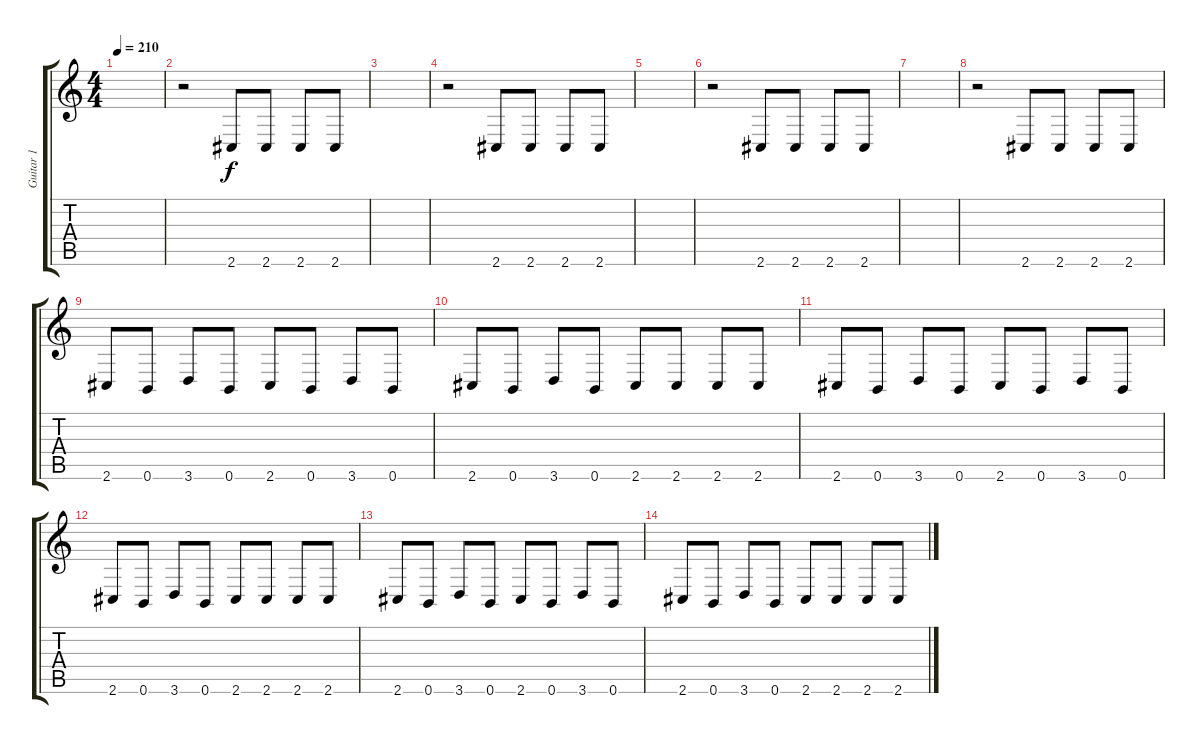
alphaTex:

\track ("Guitar 1" "Guitar 1") {instrument distortionguitar}
\staff {score tabs}
\tuning (Db4 Ab3 E3 B2 Gb2 B1) {hide}
\ts (4 4)
\tempo 210
\clef g2
\ks c
|
r.2 2.6.8 2.6.8 2.6.8 2.6.8 |
|
r.2 2.6.8 2.6.8 2.6.8 2.6.8 |
|
r.2 2.6.8 2.6.8 2.6.8 2.6.8 |
|
r.2 2.6.8 2.6.8 2.6.8 2.6.8 |
2.6.8 0.6.8 3.6.8 0.6.8 2.6.8 0.6.8 3.6.8 0.6.8 |
2.6.8 0.6.8 3.6.8 0.6.8 2.6.8 2.6.8 2.6.8 2.6.8 |
2.6.8 0.6.8 3.6.8 0.6.8 2.6.8 0.6.8 3.6.8 0.6.8 |
2.6.8 0.6.8 3.6.8 0.6.8 2.6.8 2.6.8 2.6.8 2.6.8 |
2.6.8 0.6.8 3.6.8 0.6.8 2.6.8 0.6.8 3.6.8 0.6.8 |
2.6.8 0.6.8 3.6.8 0.6.8 2.6.8 2.6.8 2.6.8 2.6.8
